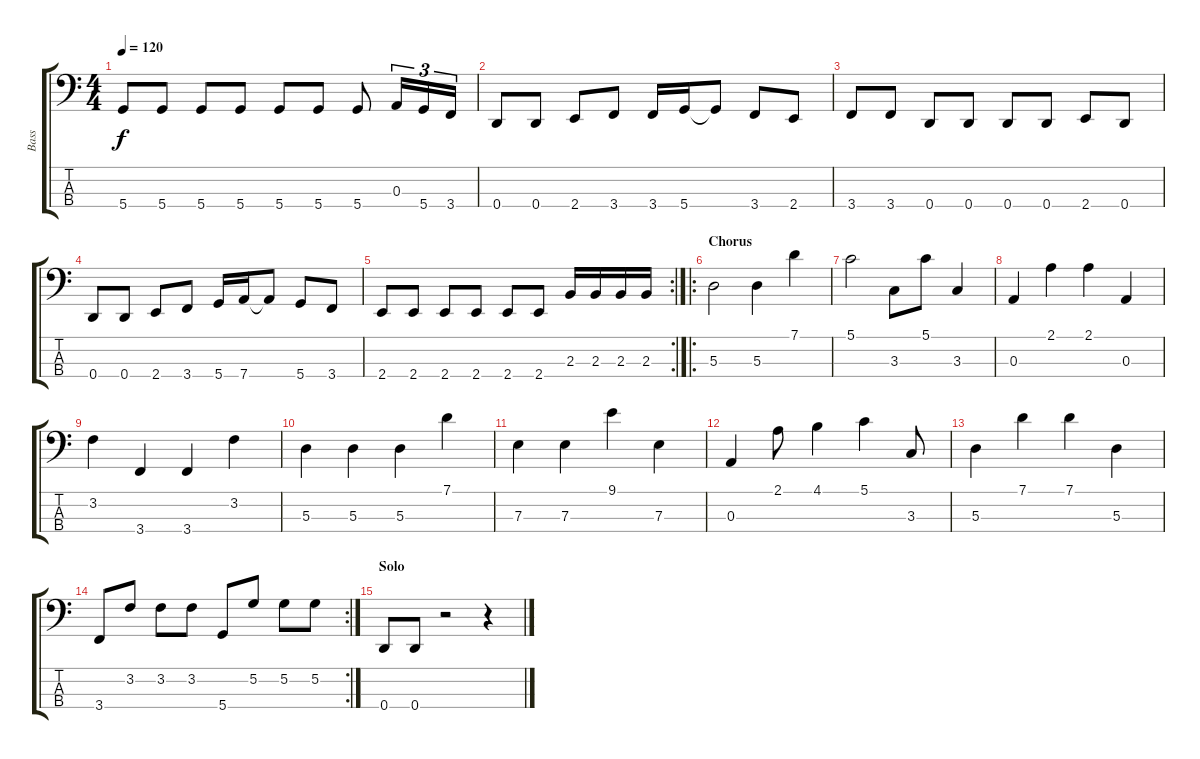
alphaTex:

\track ("Bass" "Bass") {instrument electricbassfinger}
\staff {score tabs}
\tuning (G2 D2 A1 D1) {hide}
\ts (4 4)
\tempo 120
\clef f4
\ks c
5.4.8{dy f} 5.4.8 5.4.8 5.4.8 5.4.8 5.4.8 5.4.8 0.3.16{tu (3 2)} 5.4.16{tu (3 2)} 3.4.16{tu (3 2)} |
0.4.8 0.4.8 2.4.8 3.4.8 3.4.16 5.4.16 5.4{t}.8 3.4.8 2.4.8 |
3.4.8 3.4.8 0.4.8 0.4.8 0.4.8 0.4.8 2.4.8 0.4.8 |
0.4.8 0.4.8 2.4.8 3.4.8 5.4.16 7.4.16 7.4{t}.8 5.4.8 3.4.8 |
\rc 2
2.4.8 2.4.8 2.4.8 2.4.8 2.4.8 2.4.8 2.3.16 2.3.16 2.3.16 2.3.16 |
\ro
\section ("" "Chorus")
5.3.2 5.3.4 7.1.4 |
5.1.2 3.3.8 5.1.8 3.3.4 |
0.3.4 2.1.4 2.1.4 0.3.4 |
3.2.4 3.4.4 3.4.4 3.2.4 |
5.3.4 5.3.4 5.3.4 7.1.4 |
7.3.4 7.3.4 9.1.4 7.3.4 |
0.3.4 2.1.8 4.1.4 5.1.4 3.3.8 |
5.3.4 7.1.4 7.1.4 5.3.4 |
\rc 2
3.4.8 3.2.8 3.2.8 3.2.8 5.4.8 5.2.8 5.2.8 5.2.8 |
\section ("" "Solo")
0.4.8 0.4.8 r.2 r.4
